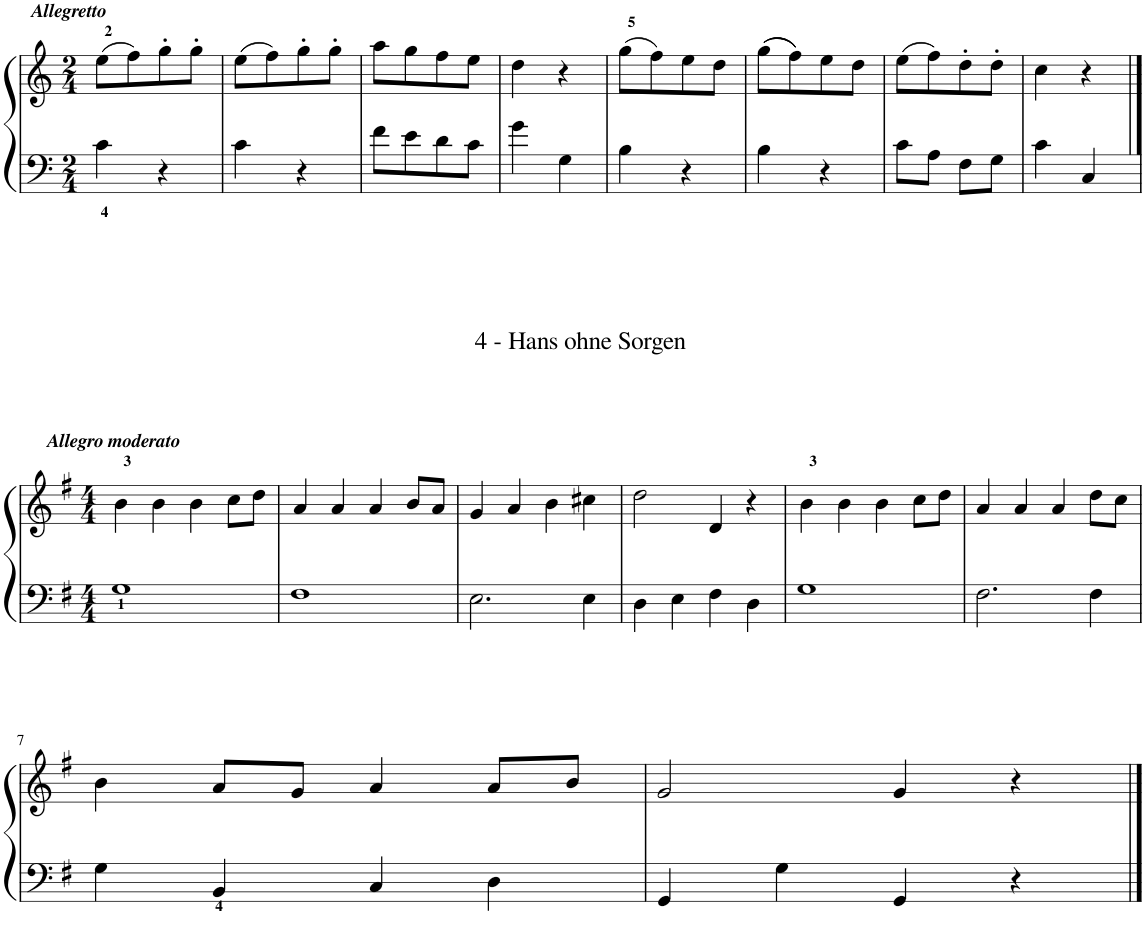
**kern	**kern
*part1	*part1
*staff2	*staff1
*I"Piano	*
*I'Pno.	*
!!LO:PB:g=z
*clefF4	*clefG2
*k[]	*k[]
*M2/4	*M2/4
=1	=1
!	!LO:TX:a:Bi:t=Allegretto
4c<\	(8ee\L
.	8ff\)
4r	8gg'\
.	8gg'\J
=2	=2
4c\	(8ee\L
.	8ff\)
4r	8gg'\
.	8gg'\J
=3	=3
8f\L	8aa\L
8e\	8gg\
8d\	8ff\
8c\J	8ee\J
=4	=4
4g\	4dd\
4G\	4r
=5	=5
4B\	(8gg\L
.	8ff\)
4r	8ee\
.	8dd\J
=6	=6
4B\	((8gg\L
.	8ff\))
4r	8ee\
.	8dd\J
=7	=7
8c\L	(8ee\L
8A\J	8ff\)
8F\L	8dd'\
8G\J	8dd'\J
=8	=8
4c\	4cc\
4C/	4r
!!LO:LB:g=z
==1	==1
*k[f#]	*k[f#]
*M4/4	*M4/4
!	!LO:TX:a:Bi:t=Allegro moderato
1G	4b\
.	4b\
.	4b\
.	8cc\L
.	8dd\J
=2	=2
1F#	4a/
.	4a/
.	4a/
.	8b/L
.	8a/J
=3	=3
2.E\	4g/
.	4a/
.	4b\
4E\	4cc#X\
=4	=4
4D\	2dd\
4E\	.
4F#\	4d/
4D\	4r
=5	=5
1G	4b\
.	4b\
.	4b\
.	8cc\L
.	8dd\J
=6	=6
2.F#\	4a/
.	4a/
.	4a/
4F#\	8dd\L
.	8cc\J
!!LO:LB:g=z
=7	=7
4G\	4b\
4BB/	8a/L
.	8g/J
4C/	4a/
4D\	8a/L
.	8b/J
=8	=8
4GG/	2g/
4G\	.
4GG/	4g/
4r	4r
==	==
*-	*-
